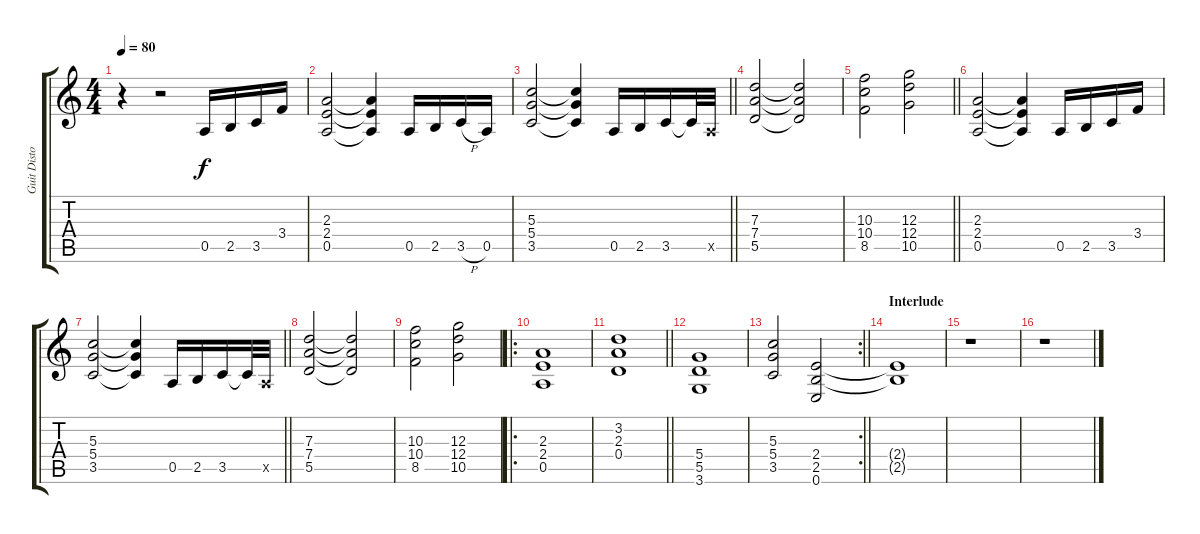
\track ("Guit Disto 2" "Guit Disto") {instrument distortionguitar}
\staff {score tabs}
\tuning (E4 B3 G3 D3 A2 E2) {hide}
\ts (4 4)
\tempo 80
\clef g2
\ks c
r.4{dy f} r.2 0.5.16 2.5.16 3.5.16 3.4.16 |
(2.3 2.4 0.5).2 (2.3{t} 2.4{t} 0.5{t}).4 0.5.16 2.5.16 3.5{h}.16 0.5.16 |
\barLineRight lightlight
(5.3 5.4 3.5).2 (5.3{t} 5.4{t} 3.5{t}).4 0.5.16 2.5.16 3.5.16 3.5{t}.32 0.5{x}.32 |
(7.3 7.4 5.5).2 (7.3{t} 7.4{t} 5.5{t}).2 |
\barLineRight lightlight
(10.3 10.4 8.5).2 (12.3 12.4 10.5).2 |
(2.3 2.4 0.5).2 (2.3{t} 2.4{t} 0.5{t}).4 0.5.16 2.5.16 3.5.16 3.4.16 |
\barLineRight lightlight
(5.3 5.4 3.5).2 (5.3{t} 5.4{t} 3.5{t}).4 0.5.16 2.5.16 3.5.16 3.5{t}.32 0.5{x}.32 |
(7.3 7.4 5.5).2 (7.3{t} 7.4{t} 5.5{t}).2 |
(10.3 10.4 8.5).2 (12.3 12.4 10.5).2 |
\ro
(2.3 2.4 0.5).1 |
\barLineRight lightlight
(3.2 2.3 0.4).1 |
(5.4 5.5 3.6).1 |
\rc 2
\barLineRight lightlight
(5.3 5.4 3.5).2 (2.4 2.5 0.6).2 |
\section ("" "Interlude")
(2.4{t} 2.5{t}).1{volume 7} |
r.1{volume 12} |
r.1
